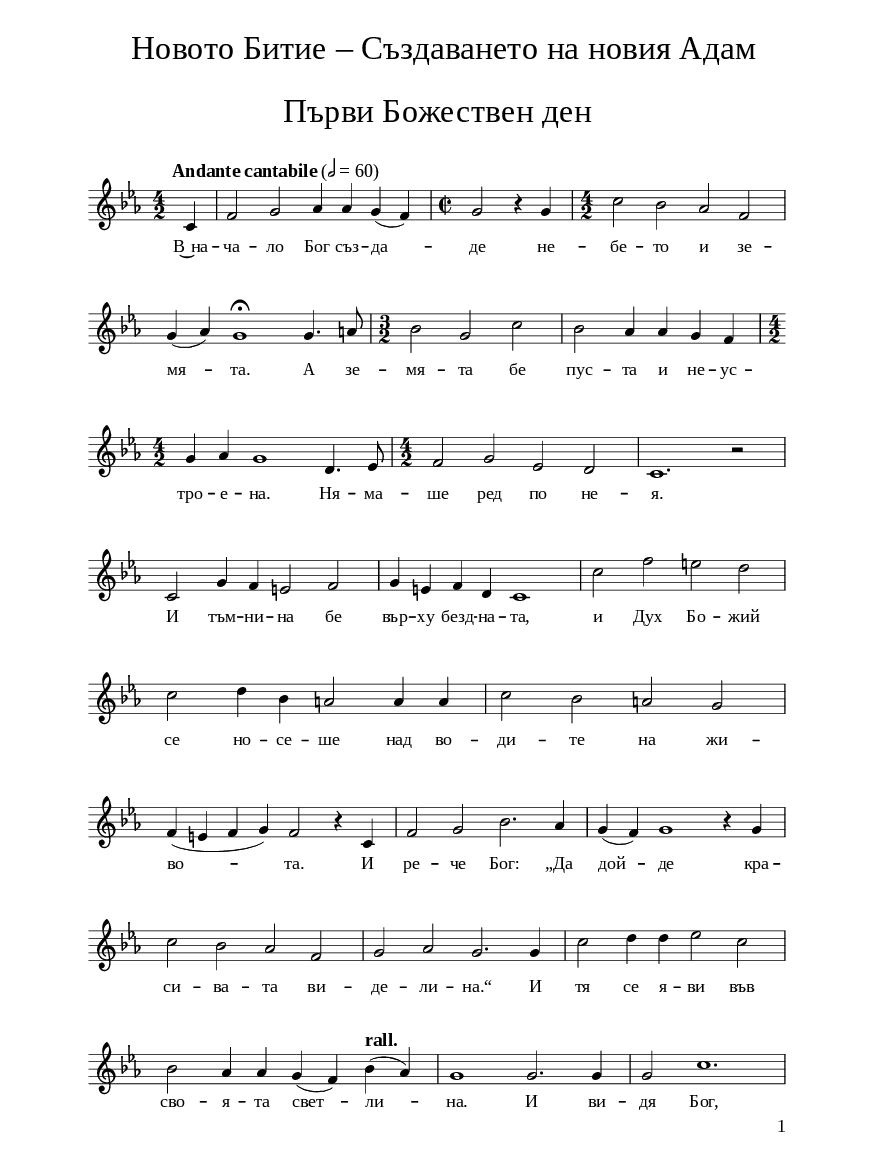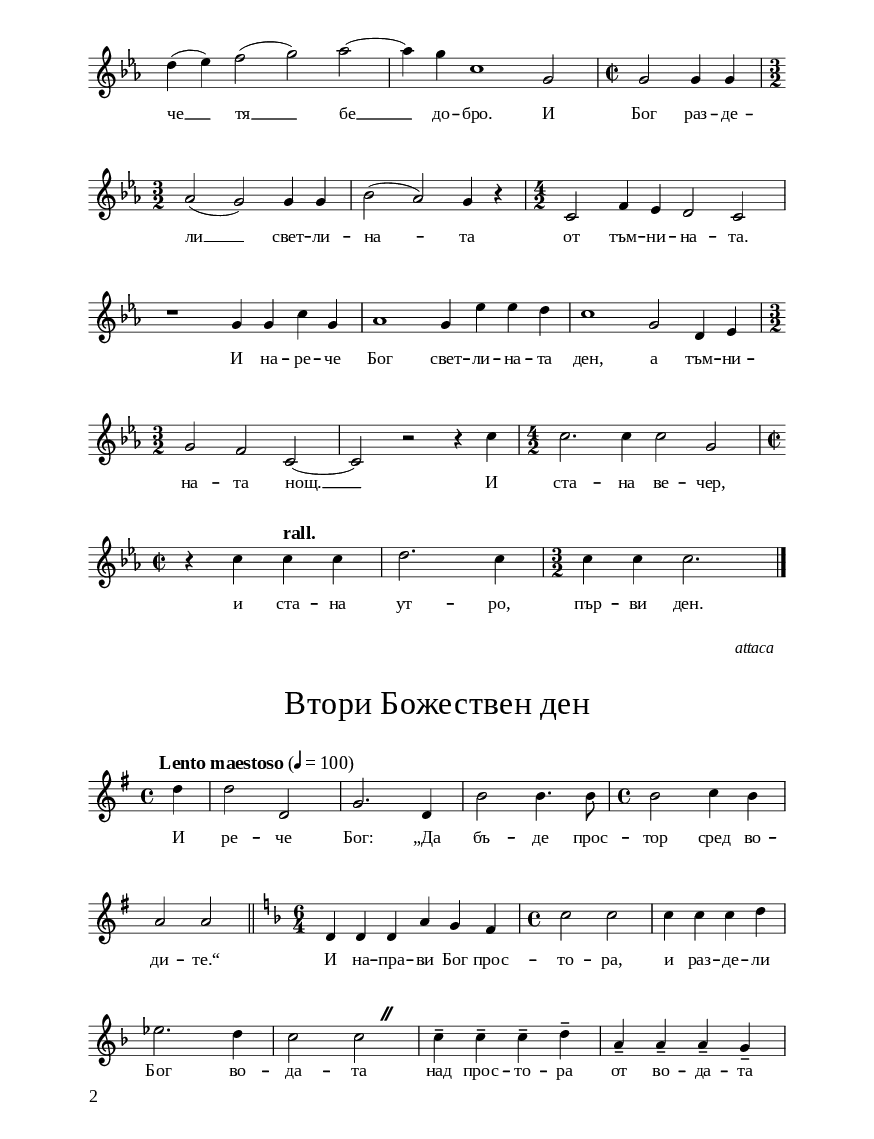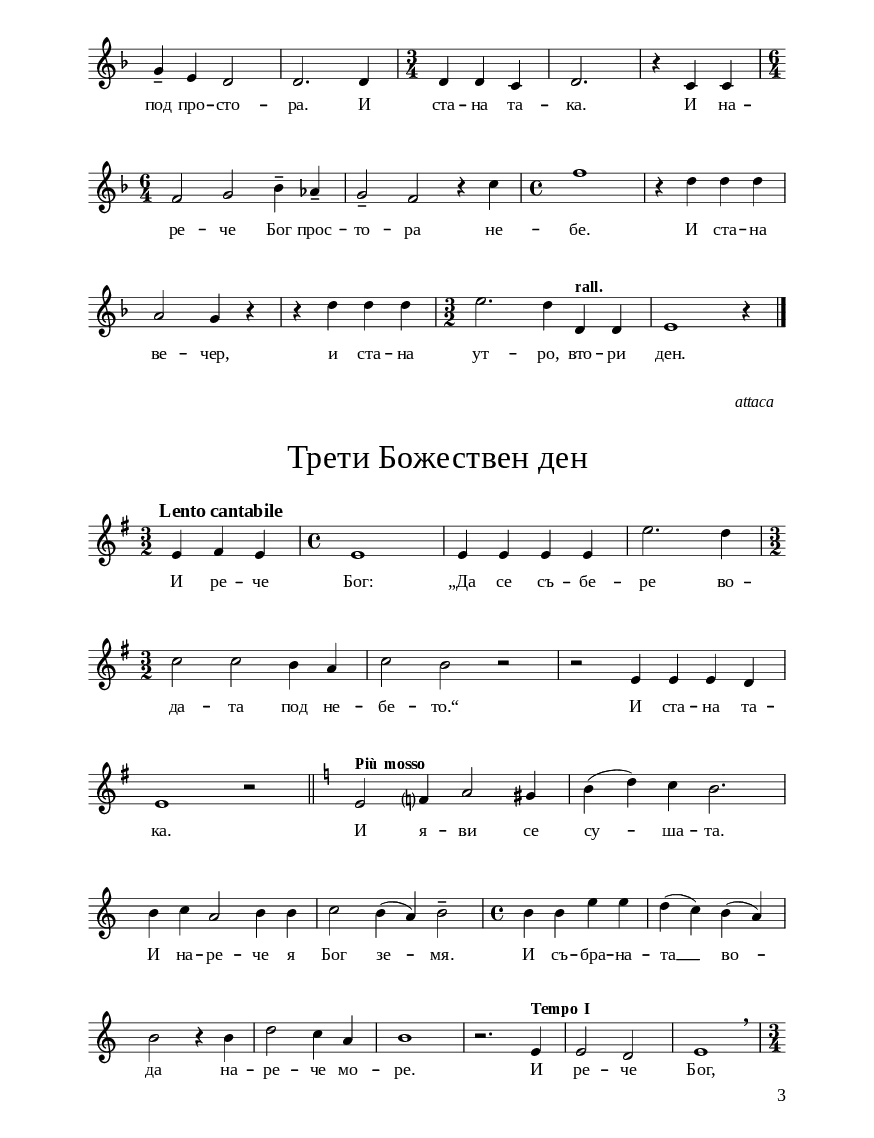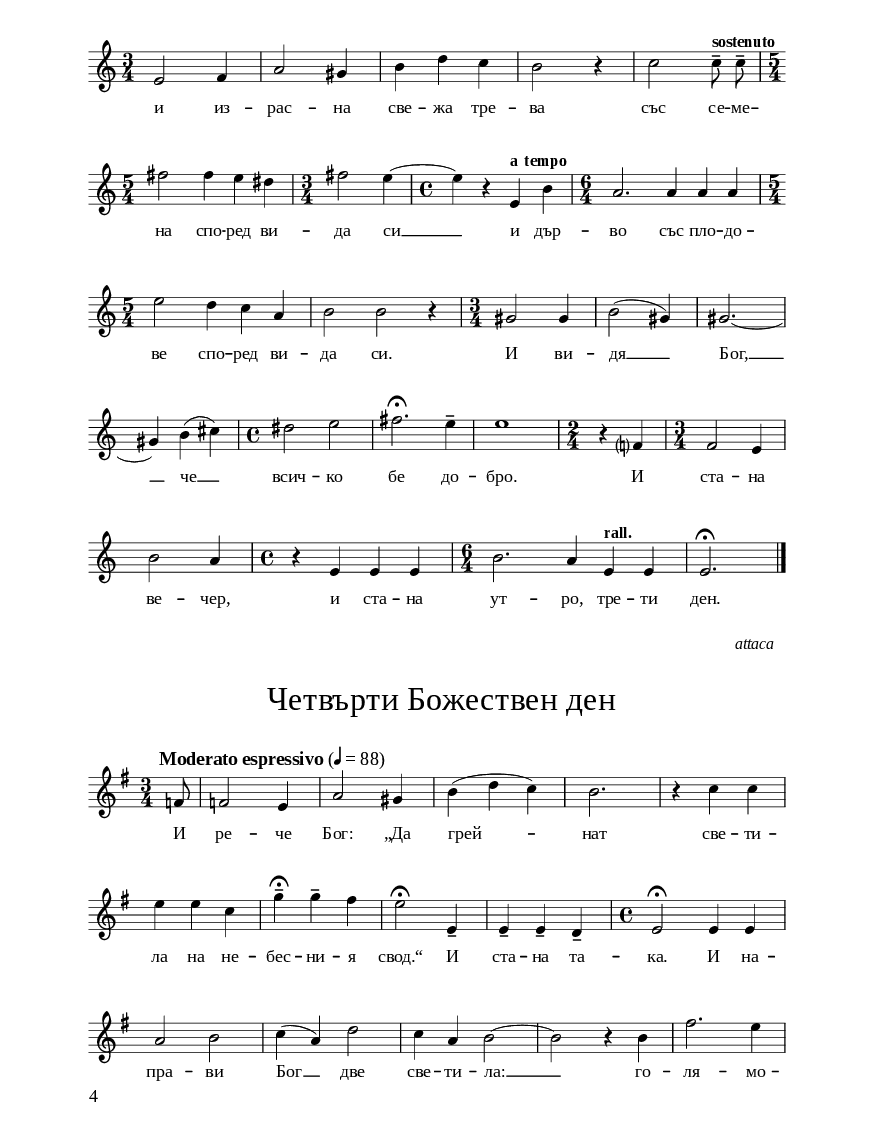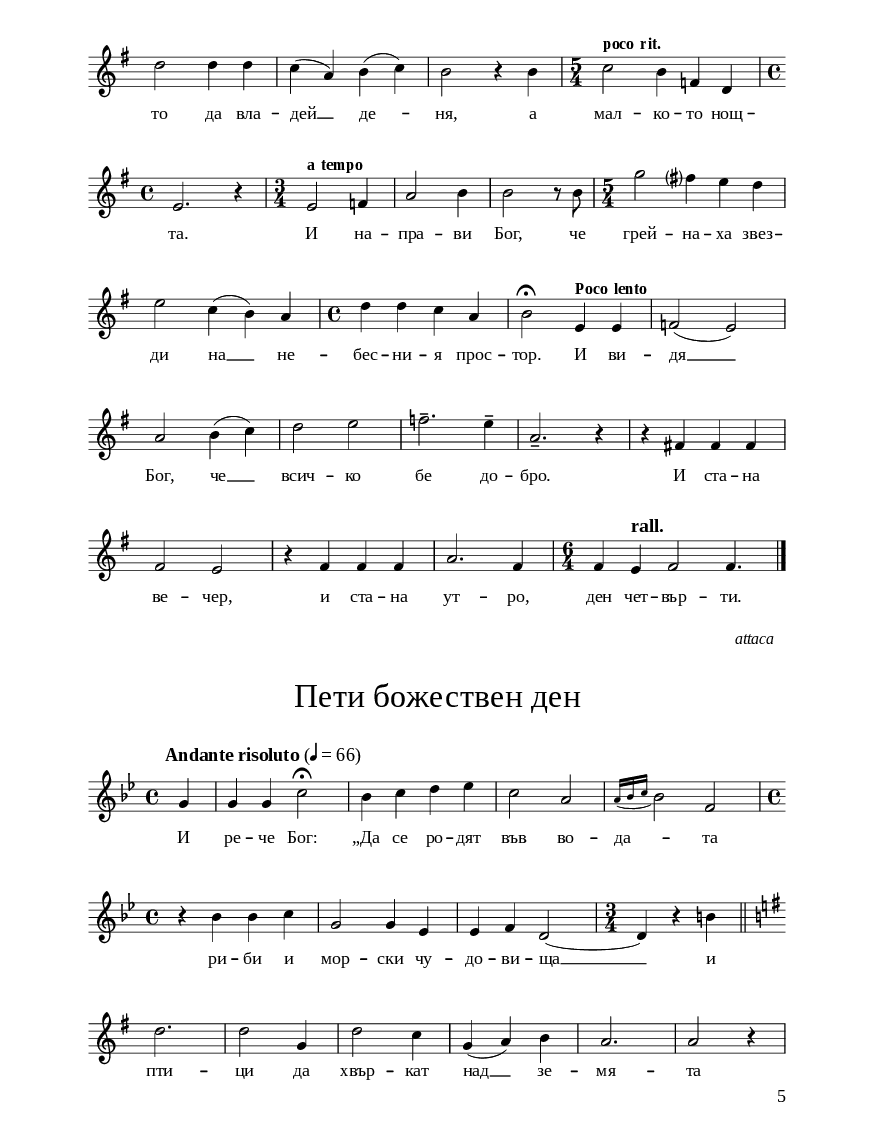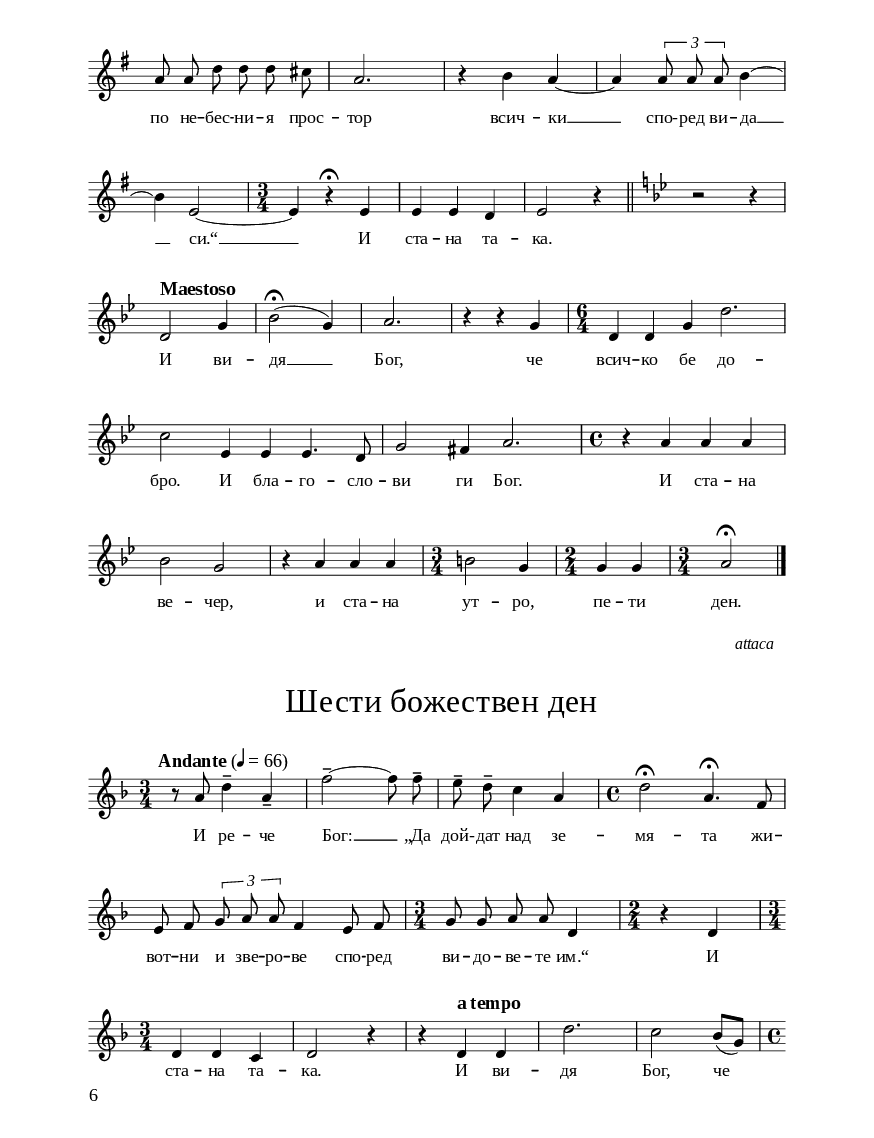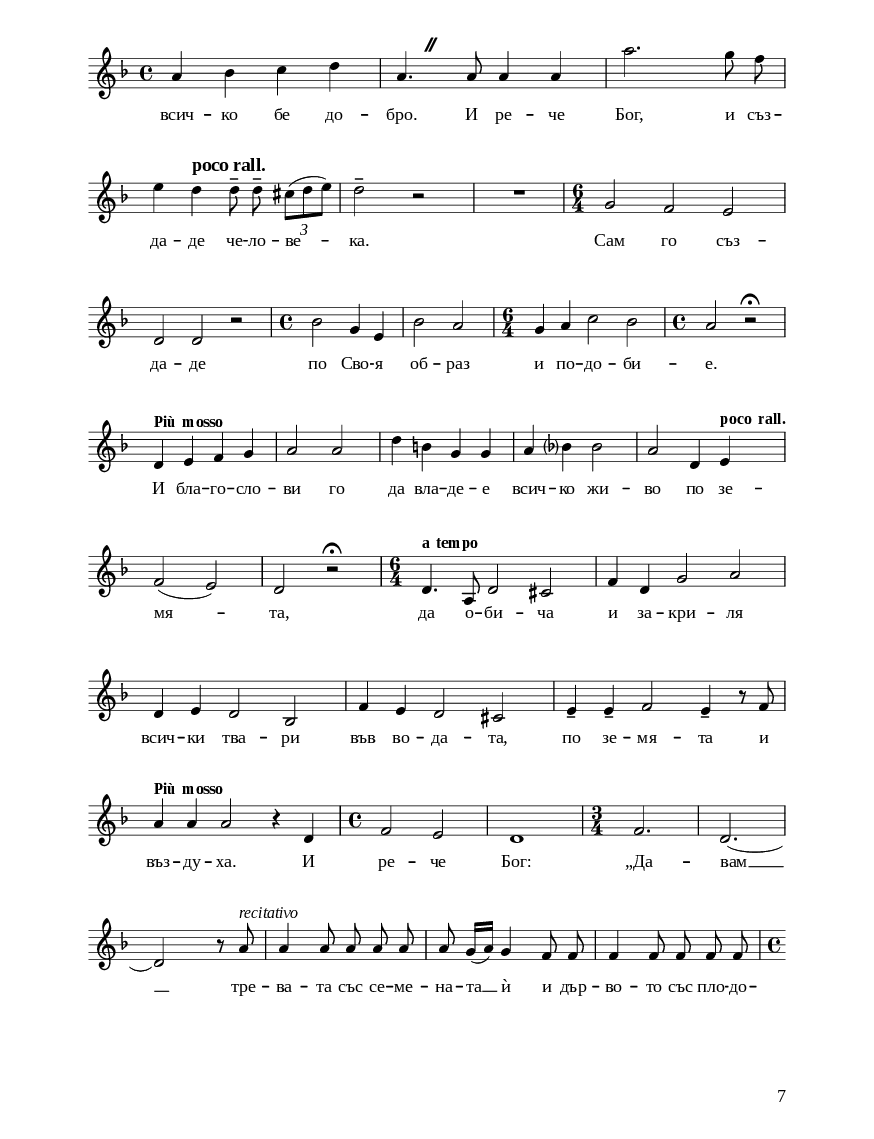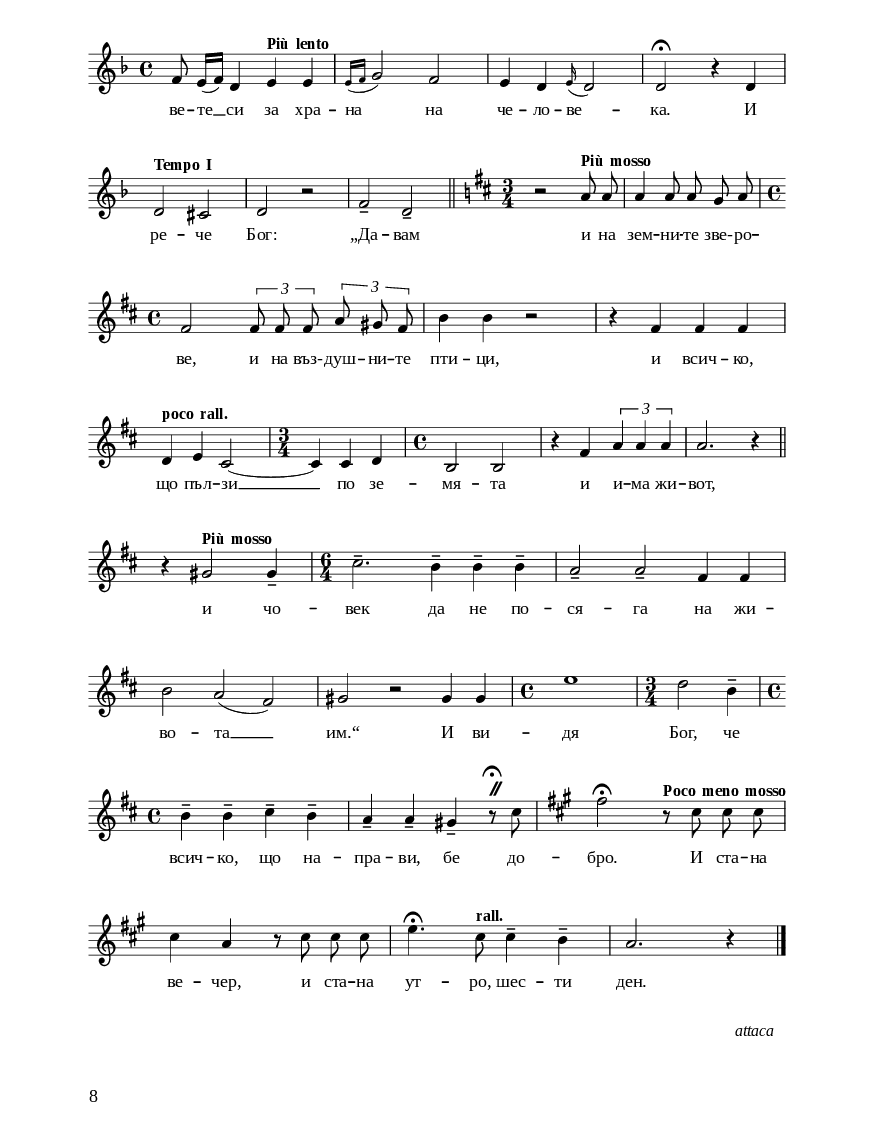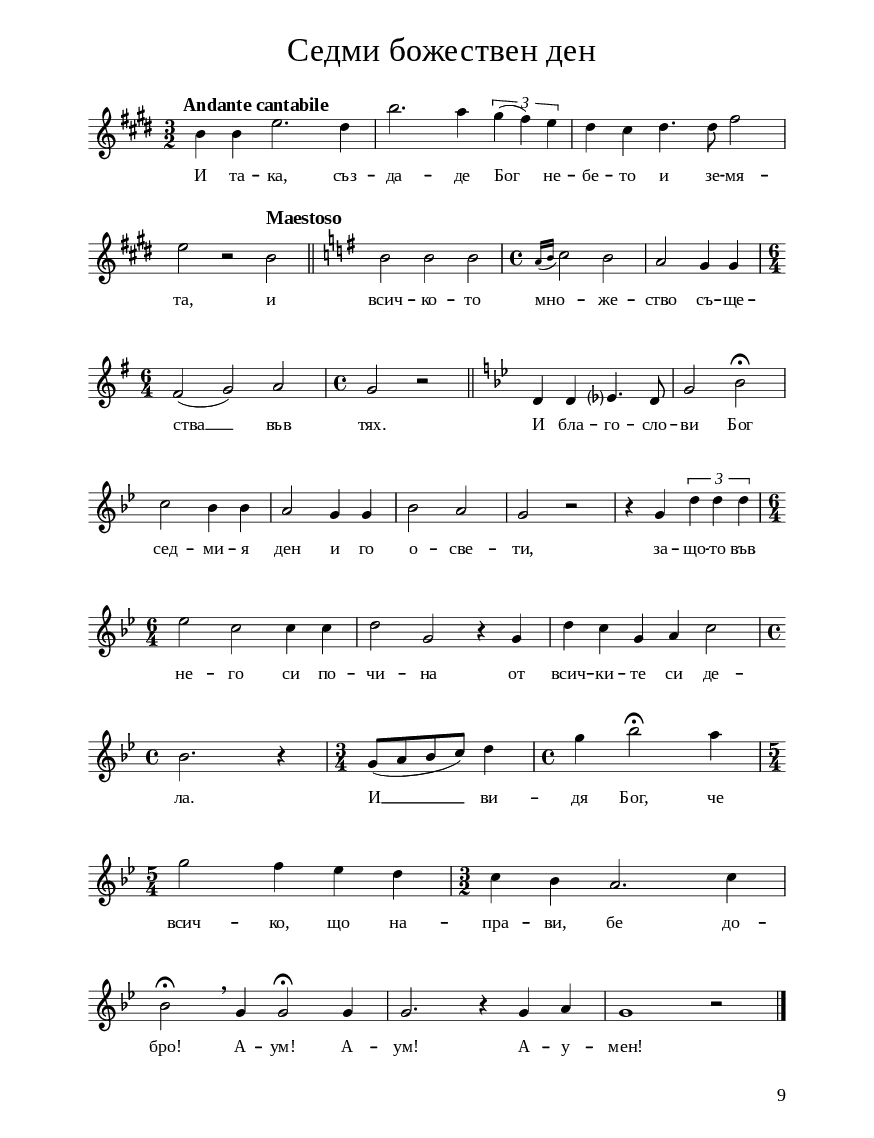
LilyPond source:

\version "2.24.2"

% include paper part and global functions
\include "include/globals.ily"

\bookpart {
    
  \label #'ref191
  \tocItem \markup "Новото Битие"
  \label #'ref191_1
  \tocItem \markup "     Първи Божествен ден"
  \include "include/bookpart-paper.ily"
  \markup \center-column \normal-text \fontsize #6.5 {
    \center-align
    \vspace #-1
    \line { "     Новото Битие – Създаването на новия Адам" }
  }
  \score {
    \include "include/score-layout.ily"

    \new Voice \absolute {
      \clef treble
      \key c \minor
      \time 4/2
      \tempoFunc "Andante cantabile" 2 "60"
      \autoBeamOff
      \partial 4
      c'4 | f'2 g'2
      as'4 as'4 g'4 ( f'4 ) | \time 2/2 g'2 r4 g'4 | % 3
      \time 4/2 c''2 bes'2 as'2 f'2 \break | % 4
      g'4 ( as'4 ) g'1 \fermata g'4. a'8 | % 5
      \time 3/2  bes'2 g'2 c''2 | % 6
      bes'2 as'4 as'4 g'4 f'4 \break | % 7
      \time 4/2  g'4 as'4 g'1 d'4. es'8 | % 8
      \time 4/2  f'2 g'2 es'2 d'2 | % 9
      c'1. r2 \break |
      c'2 g'4 f'4 e'2 f'2 | % 11
      g'4 e'4 f'4 d'4 c'1 | % 12
      c''2 f''2 e''2 d''2 \break | % 13
      c''2 d''4 bes'4 a'2 a'4 a'4 | % 14
      c''2 bes'2 a'2 g'2 \break | % 15
      f'4 ( e'4 f'4 g'4 ) f'2 r4 c'4 | % 16
      f'2 g'2 bes'2. as'4 | % 17
      g'4 ( f'4 ) g'1 r4 g'4 \break | % 18
      c''2 bes'2 as'2 f'2 | % 19
      g'2 as'2 g'2. g'4 |
      c''2 d''4 d''4 es''2 c''2 \break | % 21
      bes'2 as'4 as'4 g'4 ( f'4 )  \tempo "rall." bes'4( as'4 )
      | % 22
      g'1 g'2. g'4 | % 23
      g'2 c''1.  | % 24
      d''4 ( es''4 ) f''2 ( g''2 ) as''2 ~ | % 25
      as''4 g''4 c''1 g'2 | % 26
      \time 2/2  g'2 g'4 g'4 \break | % 27
      \time 3/2  as'2 ( g'2 ) g'4 g'4 | % 28
      bes'2 ( as'2 ) g'4 r4 | % 29
      \time 4/2  c'2 f'4 es'4 d'2 c'2 \break |
      r1 g'4 g'4 c''4 g'4 | % 31
      as'1 g'4 es''4 es''4 d''4 | % 32
      c''1 g'2 d'4 es'4 \break | % 33
      \time 3/2  g'2 f'2 c'2 ~ | % 34
      c'2 r2 r4 c''4 | % 35
      \time 4/2  c''2. c''4 c''2 g'2 \break | % 36
      \time 2/2  r4 c''4 \tempo "rall."  c''4c''4 | % 37
      d''2. c''4 | % 38
      \time 3/2 c''4 c''4 c''2. \bar "|."
    }

    \addlyrics {
      В~на -- ча --
      ло Бог съз -- да -- де не -- бе -- то и зе --
      мя -- та. А зе -- мя -- та бе пус -- та и не
      -- ус -- тро -- е -- на. Ня -- ма -- ше ред по
      не -- я. И тъм -- ни -- на бе вър -- ху безд --
      на -- та, и Дух Бо -- жий се но -- се -- ше
      над во -- ди -- те на жи -- во -- та. И ре --
      че Бог: „Да дой -- де кра -- си -- ва -- та ви
      -- де -- ли -- на.“ И тя се я -- ви във сво --
      я -- та свет -- ли -- на. И ви -- дя Бог, че __
      тя __ бе __ до -- бро. И Бог раз -- де -- ли __ свет --
      ли -- на -- та от тъм -- ни -- на -- та. И на --
      ре -- че Бог свет -- ли -- на -- та ден, а тъм
      -- ни -- на -- та нощ. __ И ста -- на ве -- чер, и
      ста -- на ут -- ро, пър -- ви ден.}

      \header {
        title = \titleFunc "Първи Божествен ден" "Părvi Božestven den"
      }

      \midi{}

    } % score

    \markup \raise #2.8 \override #'(baseline-skip . 2) {
      \column {
        \fill-line \italic { "" "" \concat {"attaca" "   " }}
      }
    }

    \label #'ref192
    \tocItem \markup "     Втори Божествен ден"
    \include "include/bookpart-paper.ily"
    \score {
      \include "include/score-layout.ily"

      \new Voice \absolute {
        \clef treble
        \key g \major
        \time 4/4
        \tempoFunc "Lento maestoso" 4 "100"
        \autoBeamOff
        \partial 4  d''4 | % 2
        d''2 d'2 | % 3
        g'2. d'4 | % 4
        b'2 b'4. b'8 | % 5
        \time 4/4 b'2 c''4 b'4 \break | % 6
        a'2 a'2 \bar "||"
        | % 7
        \time 6/4  | % 7
        \key d \minor
        d'4 d'4 d'4 a'4 g'4
        f'4 | % 8
        \time 4/4  | % 8
        c''2 c''2 | % 9
        c''4 c''4 c''4 d''4 \break|
        es''2. d''4  | % 11
        c''2 c''2^\markup { "     " \musicglyph "scripts.caesura.straight" } | % 12
        c''4 -- c''4 -- c''4 -- d''4
        -- | % 13
        a'4 -- a'4 -- a'4 -- g'4 -- \break | % 14
        g'4 -- e'4 d'2 | % 15
        d'2. d'4  | % 16
        \time 3/4  | % 16
        d'4 d'4 c'4 | % 17
        d'2. | % 18
        r4 c'4 c'4 | % 19
        \time 6/4  | % 19
        f'2 g'2 bes'4 -- as'4 -- |

        g'2 -- f'2 r4 c''4 | % 21
        \time 4/4  | % 21
        f''1  | % 22
        r4 d''4 d''4 d''4 \break | % 23
        a'2 g'4 r4 | % 24
        r4 d''4 d''4 d''4 | % 25
        \time 3/2  | % 25
        e''2. d''4 d'4 ^\markup{ \bold {rall.} }
        d'4 | % 26
        e'1 r4 \bar "|."
      }

      \addlyrics {
        И
        ре -- че Бог: „Да бъ -- де прос --
        тор сред во -- ди -- те.“ И на --
        пра -- ви Бог прос -- то -- ра, и
        раз -- де -- ли Бог во -- да -- та
        над прос -- то -- ра от во -- да --
        та под про -- сто -- ра. И ста --
        на та -- ка. И на -- ре -- че Бог
        прос -- то -- ра не -- бе. И ста --
        на ве -- чер, и ста -- на ут -- ро,
        вто -- ри ден.}

        \header {
          title = \titleFunc "Втори Божествен ден" "Vtori Božestven den"
        }

        \midi{}

      } % score

      \markup \raise #2.8 \override #'(baseline-skip . 2) {
        \column {
          \fill-line \italic { "" "" \concat {"attaca" "   " }}
        }
      }

      \label #'ref193
      \tocItem \markup "     Трети Божествен ден"
      \include "include/bookpart-paper.ily"
      \score {
        \include "include/score-layout.ily"

        \new Voice \absolute {
          \clef treble
          \key e \minor
          \time 3/2
          \tempo "Lento cantabile"
          \autoBeamOff
          \partial 2.
          e'4  fis'4
          e'4 | % 2
          \time 4/4  | % 2
          e'1 | % 3
          e'4  e'4  e'4  e'4 | % 4
          e''2. d''4 \break  | % 5
          \time 3/2   | % 5
          c''2 c''2 b'4  a'4 | % 6
          c''2 b'2 r2 | % 7
          r2  e'4  e'4  e'4  d'4 \break | % 8
          e'1 r2 \bar "||"
          \key a \minor | % 9
          e'2 ^\markup{ \bold {Più mosso} }  f'?4  a'2
          gis'4 |
          b'4 ( d''4 ) c''4 b'2. \break | % 11
          b'4 c''4  a'2 b'4 b'4
          | % 12
          c''2 b'4 (  a'4 ) b'2 -- | % 13
          \time 4/4  | % 13
          b'4 b'4 e''4 e''4 | % 14
          d''4 ( c''4 ) b'4 (  a'4 )
          \break | % 15
          b'2 r4 b'4 | % 16
          d''2 c''4  a'4 | % 17
          b'1 | % 18
          r2.  e'4 ^\markup{ \bold {Tempo I} } | % 19
          e'2  d'2 |
          e'1 \breathe  \break | % 21
          \time 3/4  | % 21
          e'2  f'4  | % 22
          a'2  gis'4 | % 23
          b'4 d''4 c''4 | % 24
          b'2 r4 | % 25
          c''2 c''8 --  ^\markup{ \bold {sostenuto} }
          c''8 -- \break | % 26
          \time 5/4  | % 26
          fis''2 fis''4 e''4 dis''4 | % 27
          \time 3/4  | % 27
          fis''2 e''4 ~ | % 28
          \time 4/4  | % 28
          e''4 r4  e'4 ^\markup{ \bold {a tempo} }
          b'4 | % 29
          \time 6/4  | % 29
          a'2.  a'4  a'4  a'4 \break |
          \time 5/4  |
          e''2 d''4 c''4  a'4  | % 31
          b'2 b'2 r4 | % 32
          \time 3/4  | % 32
          gis'2  gis'4 | % 33
          b'2 (  gis'4 ) | % 34
          gis'2. ~ \break | % 35
          gis'4 b'4 ( cis''4 ) | % 36
          \time 4/4  | % 36
          dis''2 e''2  | % 37
          fis''2. ^\fermata e''4 -- | % 38
          e''1 | % 39
          \time 2/4  | % 39
          r4  f'?4 |
          \time 3/4  |
          f'2  e'4 \break | % 41
          b'2  a'4 | % 42
          \time 4/4  | % 42
          r4  e'4  e'4  e'4 | % 43
          \time 6/4  | % 43
          b'2.  a'4   % 44
          e'4 ^\markup{ \bold {rall.} }  e'4 | e'2. \fermata
          \bar "|."
        }

        \addlyrics {
          И
          ре -- че Бог: „Да се съ -- бе --
          ре во -- да -- та под не -- бе --
          то.“ И ста -- на та -- ка. И я --
          ви се су -- ша -- та. И на --
          ре -- че я Бог зе -- мя. И съ
          -- бра -- на -- та __  во -- да на
          -- ре -- че мо -- ре. И ре -- че
          Бог, и из -- рас -- на све -- жа
          тре -- ва със се -- ме -- на спо --
          ред ви -- да си __  и дър -- во
          със пло -- до -- ве спо -- ред ви --
          да си. И ви -- дя __  Бог, __ че __
          всич -- ко бе до -- бро. И ста
          -- на ве -- чер, и ста -- на ут --
          ро, тре -- ти ден.}

          \header {
            title = \titleFunc "Трети Божествен ден" "Treti Božestven den"
          }

          \midi{}

        } % score

        \markup \raise #2.8 \override #'(baseline-skip . 2) {
          \column {
            \fill-line \italic { "" "" \concat {"attaca" "   " }}
          }
        }

        \label #'ref194
        \tocItem \markup "     Четвърти Божествен ден"
        \include "include/bookpart-paper.ily"
        \score {
          \include "include/score-layout.ily"

          \new Voice \absolute {
            \clef treble
            \key e \minor
            \time 3/4
            \tempoFunc "Moderato espressivo" 4 "88"
            \autoBeamOff
            \partial 8
            f'8  | % 2
            f'2  e'4 | % 3
            a'2  gis'4 | % 4
            b'4 ( d''4 c''4 ) | % 5
            b'2. | % 6
            r4 c''4 c''4 \break  | % 7
            e''4 e''4 c''4 | % 8
            g''4 ^\fermata -- g''4 -- fis''4
            | % 9
            e''2 ^\fermata  e'4 -- |
            e'4 --  e'4 --  d'4 -- | % 11
            \time 4/4  | % 11
            e'2 ^\fermata  e'4  e'4 \break | % 12
            a'2 b'2 | % 13
            c''4 (  a'4 ) d''2 | % 14
            c''4  a'4 b'2 ~ | % 15
            b'2 r4 b'4 | % 16
            fis''2. e''4 \break  | % 17
            d''2 d''4 d''4 | % 18
            c''4 (  a'4 ) b'4 ( c''4 ) | % 19
            b'2 r4 b'4 |
            \time 5/4  |
            c''2 ^\markup{ \bold {poco rit.} } b'4
            f'4  d'4 \break | % 21
            \time 4/4  | % 21
            e'2. r4 | % 22
            \time 3/4  | % 22
            e'2 ^\markup{ \bold {a tempo} }  f'4 | % 23
            a'2 b'4 | % 24
            b'2 r8 b'8 | % 25
            \time 5/4  | % 25
            g''2 fis''?4 e''4 d''4 \break  | % 26
            e''2 c''4 ( b'4 )  a'4 | % 27
            \time 4/4  | % 27
            d''4 d''4 c''4  a'4 | % 28
            b'2 ^\fermata  e'4 ^\markup{ \bold {Poco lento} }
            e'4 | % 29
            f'2 (  e'2 ) \break |
            a'2 b'4 ( c''4 ) | % 31
            d''2 e''2 | % 32
            f''2. -- e''4 --  | % 33
            a'2. -- r4 | % 34
            r4  fis'!4  fis'4  fis'4 \break | % 35
            fis'2  e'2 | % 36
            r4  fis'4  fis'4  fis'4 | % 37
            a'2.  fis'4 | % 38
            \time 6/4  | % 38
            fis'4  \tempo "rall." e'4  fis'2
            fis'4. \bar "|."
          }

          \addlyrics {
            И
            ре -- че Бог: „Да грей --
            нат све -- ти -- ла на не -- бес --
            ни -- я свод.“ И ста -- на та --
            ка. И на -- пра -- ви Бог __  две
            све -- ти -- ла: __  го -- ля -- мо --
            то да вла -- дей __  де -- ня,
            а мал -- ко -- то нощ -- та. И на --
            пра -- ви Бог, че грей -- на -- ха
            звез -- ди на __  не -- бес -- ни --
            я прос -- тор. И ви -- дя __  Бог,
            че __  всич -- ко бе до -- бро. И
            ста -- на ве -- чер, и ста -- на
            ут -- ро, ден чет -- вър -- ти.}

            \header {
              title = \titleFunc " Четвърти Божествен ден" "Četvărti Božestven den"
            }

            \midi{}

          } % score

          \markup \raise #2.8 \override #'(baseline-skip . 2) {
            \column {
              \fill-line \italic { "" "" \concat {"attaca" "   " }}
            }
          }

          \label #'ref195
          \tocItem \markup "     Пети божествен ден "
          \include "include/bookpart-paper.ily"
          \score {
            \include "include/score-layout.ily"

            \new Voice \absolute {
              \clef treble
              \key g \minor
              \time 4/4
              \tempoFunc "Andante risoluto" 4 "66"
              \autoBeamOff
              \partial 4
              g'4
              | % 146
              g'4 g'4 c''2 ^\fermata | % 147
              bes'4  c''4  d''4  es''4 | % 148
              c''2 a'2 | % 149
              \acciaccatura {  a'16 [ bes' c''] } bes'2 f'2 |
              \time 4/4
              r4  bes'4  bes'4  c''4 | % 151
              g'2 g'4 es'4 | % 152
              es'4 f'4 d'2 ~ | % 153
              \time 3/4  | % 153
              d'4 r4  b'4 \bar "||"
              \break | % 154
              \key g \major | % 154
              d''2. | % 155
              d''2 g'4 | % 156
              d''2  c''4 | % 157
              g'4 ( a'4 )  b'4 | % 158
              a'2. | % 159
              a'2 r4 \break |
              a'8 a'8  d''8  d''8  d''8
              cis''8 | % 161
              a'2. | % 162
              r4  b'4 a'4 ~ | % 163
              a'4 %\once \omit TupletBracket
              \times 2/3  {
                a'8 a'8 a'8
              }
              b'4 ~ \break | % 164
              b'4 e'2 ~  | % 165
              \time 3/4 e'4 r4 ^\fermata e'4 | % 166
              e'4 e'4 d'4 | % 167
              e'2 r4 \bar "||"
              \key bes \major | % 168
              r2 r4 | \break % 169
              \tempo "Maestoso" d'2 g'4 |

              bes'2 ( ^\fermata g'4 ) | % 171
              a'2. | % 172
              r4 r4 g'4 | % 173
              \time 6/4  | % 173
              d'4 d'4 g'4  d''2. \break | % 174
              c''2 es'4 es'4 es'4. d'8 | % 175
              g'2 fis'4 a'2. | % 176
              \time 4/4  | % 176
              r4 a'4 a'4 a'4 | \break % 177
              bes'2 g'2 | % 178
              r4 a'4 a'4 a'4 | % 179
              \time 3/4  | % 179
              b'2 g'4 |
              \time 2/4  |
              g'4 g'4 | % 181
              \time 3/4 | % 181
              a'2 \fermata \bar "|."
            }

            \addlyrics {
              И ре -- че Бог:
              „Да се ро -- дят във во --
              да -- та ри -- би и мор -- ски
              чу -- до -- ви -- ща __  и пти -- ци
              да хвър -- кат над __  зе -- мя --
              та по не -- бес -- ни -- я прос --
              тор всич -- ки __  "спо-" -- ред ви --
              да __ си.“ __  И ста -- на та --
              ка. И ви -- дя __  Бог, че всич --
              ко бе до -- бро. И бла -- го --
              сло -- ви ги Бог. И ста -- на ве
              -- чер, и ста -- на ут -- ро, пе --
              ти ден.}

              \header {
                title = \titleFunc "Пети божествен ден" "Peti božestven den"
              }

              \midi{}

            } % score

            \markup \raise #2.8 \override #'(baseline-skip . 2) {
              \column {
                \fill-line \italic { "" "" \concat {"attaca" "   " }}
              }
            }


            \label #'ref195
            \tocItem \markup "     Шести божествен ден "

            \include "include/bookpart-paper.ily"
            \score {
              \include "include/score-layout.ily"

              \new Voice \absolute {
                \clef treble
                \key d \minor
                \time 3/4
                \tempoFunc "Andante" 4 "66"
                \autoBeamOff
                r8 a'8  d''4 -- a'4 --
                | % 183
                f''2 ~ --  f''8  f''8 -- | % 184
                e''8 --  d''8 --  c''4 a'4 | % 185
                \time 4/4  | % 185
                d''2 ^\fermata a'4. ^\fermata f'8 \break | % 186
                e'8 f'8
                \times 2/3  {
                  g'8  a'8 a'8
                }
                f'4 e'8 f'8 | % 187
                \time 3/4  | % 187
                g'8 g'8 a'8 a'8 d'4 | % 188
                \time 2/4  | % 188
                r4 d'4  \break | % 189
                \time 3/4  | % 189
                d'4 d'4 c'4 |
                d'2 r4 | % 191
                r4 \tempo "a tempo" d'4  d'4 | % 192
                d''2. | % 193
                c''2 bes'8 ( [ g'8 ) ] \break | % 194
                \time 4/4  | % 194
                a'4  bes'4  c''4  d''4  | % 195

                a'4.^\markup {
                  \concat { "       " \musicglyph #"scripts.caesura.straight"}
                } a'8 a'4 a'4 | % 196
                a''2.  g''8 f''8 \break | % 197
                e''4 \tempo "poco rall." d''4
                d''8 --  d''8 -- \once \omit TupletBracket
                \times 2/3  {
                  cis''8 ( [  d''8  e''8 ) ]
                } |
                d''2  -- r2 | % 199
                R1 |
                \time 6/4  |
                g'2 f'2 e'2 \break | % 201
                d'2 d'2 r2  | % 202
                \time 4/4  | % 202
                bes'2 g'4 e'4 | % 203
                bes'2 a'2 | % 204
                \time 6/4  | % 204
                g'4 a'4  c''2  bes'2 | % 205
                \time 4/4  | % 205
                a'2 r2 ^\fermata \break | % 206
                d'4 ^\markup{ \bold {Più mosso} } e'4 f'4
                g'4 | % 207
                a'2 a'2 | % 208
                d''4  b'4 g'4 g'4 | % 209
                a'4  bes'?4  bes'2 |
                a'2 d'4 e'4  ^\markup{ \bold {poco rall.} } \break  | % 211
                f'2 ( e'2 ) | % 212
                d'2 r2 ^\fermata | % 213
                \time 6/4  | % 213
                d'4. ^\markup{ \bold {a tempo} } a8 d'2
                cis'2 | % 214
                f'4 d'4 g'2 a'2 \break | % 215
                d'4 e'4 d'2 bes2 | % 216
                f'4 e'4 d'2 cis'2 | % 217
                e'4 -- e'4 -- f'2 e'4 -- r8
                f'8 \break | % 218
                a'4 ^\markup{ \bold {Più mosso} } a'4 a'2 r4
                d'4 | % 219
                \time 4/4  | % 219
                f'2 e'2 |
                d'1  | % 221
                \time 3/4  | % 221
                f'2. | % 222
                d'2. ~ \break | % 223
                d'2 r8 a'8 ^\markup{ \italic {recitativo} } | % 224
                a'4 a'8 a'8 a'8 a'8 | % 225
                a'8 g'16 ( [ a'16 ) ] g'4 f'8
                f'8 | % 226
                f'4 f'8 f'8 f'8 f'8 \break | % 227
                \time 4/4  | % 227
                f'8 e'16 ( [ f'16 ) ] d'4 e'4 ^\markup{ \bold {Più lento} }  e'4 |
                \grace { e'16 [ ( f' ]  } g'2 ) f'2 |
                e'4 d' \grace {
                  e'16 (
                } d'2 ) |
                d'2 \fermata r4 d'4 |
                d'2 ^\markup{ \bold {Tempo I} } cis'2 | % 232
                d'2 r2 | % 233
                f'2 -- d'2 -- | \bar "||" % 234
                \time 3/4  | % 234
                \key d \major r2 a'8 ^\markup{ \bold {Più mosso} } a'8  | % 235
                a'4 a'8 a'8 g'8 a'8 \break | % 236
                \time 4/4  | % 236
                fis'2
                \times 2/3  {
                  fis'8  fis'8 fis'8
                }
                \times 2/3  {
                  a'8  gis'8 fis'8
                }


                | % 237
                b'4  b'4 r2  | % 238
                r4 fis'4 fis'4 fis'4  | \break % 239
                d'4 ^\markup{ \bold {poco rall.} } e'4 cis'2~ |
                \time 3/4  |
                cis'4 cis'4 d'4 | % 241
                \time 4/4  | % 241
                b2 b2 | % 242
                r4 fis'4 \times 2/3 {
                  a'4 a'4 a'4
                }
                | % 243
                a'2. r4 \break | \bar "||"% 244
                r4 gis'2 ^\markup{ \bold {Più mosso} } gis'4 -- | % 245
                \time 6/4  | % 245
                cis''2. --  b'4 --  b'4 --  b'4
                -- | % 246
                a'2 -- a'2 -- fis'4 fis'4
                | % 247
                b'2 a'2 ( fis'2 ) | % 248
                gis'2 r2 gis'4 gis'4 | % 249
                \time 4/4  | % 249
                e''1 |
                \time 3/4  |
                d''2  b'4 -- | % 251
                \time 4/4  | \break % 251
                b'4 --  b'4 --  cis''4 --  b'4
                -- | % 252
                a'4 -- a'4 -- gis'4 -- r8
                ^\markup {
                  \musicglyph #"scripts.caesura.straight"
                }
                ^\fermata
                cis''8  |  % 253
                \key a \major
                fis''2 ^\fermata r8  ^\markup{ \bold {Poco meno mosso} } cis''8
                cis''8  cis''8  \break | % 254
                cis''4 a'4 r8  cis''8  cis''8
                cis''8 | % 255
                e''4. ^\fermata  cis''8 ^\markup{ \bold {rall.} }
                cis''4 --  b'4 -- | % 256
                a'2. r4 \bar "|."


              }
              \addlyrics {
                И ре -- че Бог: __  „Да
                "дой-" -- дат над зе -- мя -- та жи --
                вот -- ни и зве -- ро -- ве спо --
                ред ви -- до -- ве -- те им.“ И
                ста -- на та -- ка. И ви -- дя Бог,
                че  всич -- ко бе до -- бро. И
                ре -- че Бог, и съз -- да -- де че
                -- ло -- ве --  ка. Сам го съз
                -- да -- де по Сво -- я об -- раз и
                по -- до -- би -- е. И бла -- го --
                сло -- ви го да вла -- де -- е
                всич -- ко жи -- во по зе -- мя
                -- та, да о -- би -- ча и за --
                кри -- ля всич -- ки тва -- ри във
                во -- да -- та, по зе -- мя -- та и
                въз -- ду -- ха. И ре -- че Бог:
                „Да -- вам  __ тре -- ва -- та
                със се -- ме -- на -- та __  ѝ и
                дър -- во -- то със пло -- до -- ве
                -- те __  си за хра --
                на на че -- ло --  ве -- ка. И ре --
                че Бог: „Да -- вам и на зем --
                ни -- те "зве-" -- ро -- ве, и на "въз-"
                -- душ -- ни -- те пти -- ци, и всич
                -- ко, що пъл -- зи __ по зе -- мя
                -- та и и -- ма жи -- вот, и чо --
                век да не по -- ся -- га на жи --
                во -- та __ им.“ И ви -- дя Бог,
                че всич -- ко, що на -- пра -- ви,
                бе до -- бро. И ста -- на ве --
                чер, и ста -- на ут -- ро, шес --
                ти ден.
              }

              \header {
                title = \titleFunc " Шести божествен ден" "Šesti božestven den"
              }

              \midi{}

            } % score

            \markup \raise #2.8 \override #'(baseline-skip . 2) {
              \column {
                \fill-line \italic { "" "" \concat {"attaca" "   " }}
              }
            }

            \pageBreak

            \label #'ref199
            \tocItem \markup "     Седми божествен ден"
            \include "include/bookpart-paper.ily"
            \score {
              \include "include/score-layout.ily"

              \new Voice \absolute {
                \clef treble
                \key e \major
                \time 3/2
                \tempo "Andante cantabile"
                \autoBeamOff
                b'4  b'4 e''2.  dis''4 | % 258
                b''2.  a''4 \tupletUp  \times 2/3 {
                  \once \override Slur.positions = #'(1 . 1) gis''4 (  fis''4 )  e''4
                }
                | % 259
                dis''4  cis''4  dis''4.  dis''8
                fis''2 \break |
                e''2 r2   \tempo "Maestoso" b'2  \bar
                "||"
                \key g \major | % 261
                b'2  b'2  b'2 | % 262
                \time 4/4  |

                \grace { a'16 ([b'16] } c''2) b'2 | a'2 g'4 g'4 | \break

                \time 6/4  | % 264
                fis'2 ( g'2 ) a'2 | % 265
                \time 4/4  | % 265
                g'2 r2 \bar "||"
                \key g \minor | % 266
                d'4 d'4 es'?4. d'8 | % 267
                g'2  bes'2 ^\fermata \break | % 268
                c''2  bes'4  bes'4 | % 269
                a'2 g'4 g'4 |
                bes'2 a'2 | % 271
                g'2 r2 | % 272
                r4 g'4 \times 2/3 {
                  d''4  d''4  d''4
                }
                \break | % 273
                \time 6/4  | % 273
                es''2  c''2  c''4  c''4 | % 274
                d''2 g'2 r4 g'4 | % 275
                d''4  c''4 g'4 a'4  c''2
                \break | % 276
                \time 4/4  | % 276
                bes'2. r4 | % 277
                \time 3/4  | % 277
                g'8 ( [ a'8 bes'8 c''8 ) ]
                d''4 | % 278
                \time 4/4  | % 278
                g''4  bes''2 ^\fermata  a''4 \break | % 279
                \time 5/4  | % 279
                g''2  f''4  es''4  d''4 |
                \time 3/2  |
                c''4  bes'4 a'2.  c''4 \break | % 281
                bes'2 ^\fermata \breathe g'4 g'2 ^\fermata
                g'4 | % 282
                g'2. r4 g'4 a'4 | % 283
                g'1 r2 \bar "|."
              }
              \addlyrics {
                И та -- ка, съз -- да -- де
                Бог не -- бе -- то и зе -- мя --
                та, и всич -- ко -- то
                мно -- же -- ство съ -- ще -- ства __  във
                тях. И бла -- го -- сло -- ви Бог
                сед -- ми -- я ден и го о -- све --
                ти, за -- що -- то във не -- го си
                по -- чи -- на от всич -- ки -- те
                си де -- ла. И __    ви -- дя
                Бог, че всич -- ко, що на -- пра --
                ви, бе до -- бро! А -- ум! А -- ум!
                А -- у -- мен!}

                \header {
                  title = \titleFunc " Седми божествен ден" "Sedmi božestven den"
                }

                \midi{}

              } % score


            } % bookpart

            % Più mosso
            %
